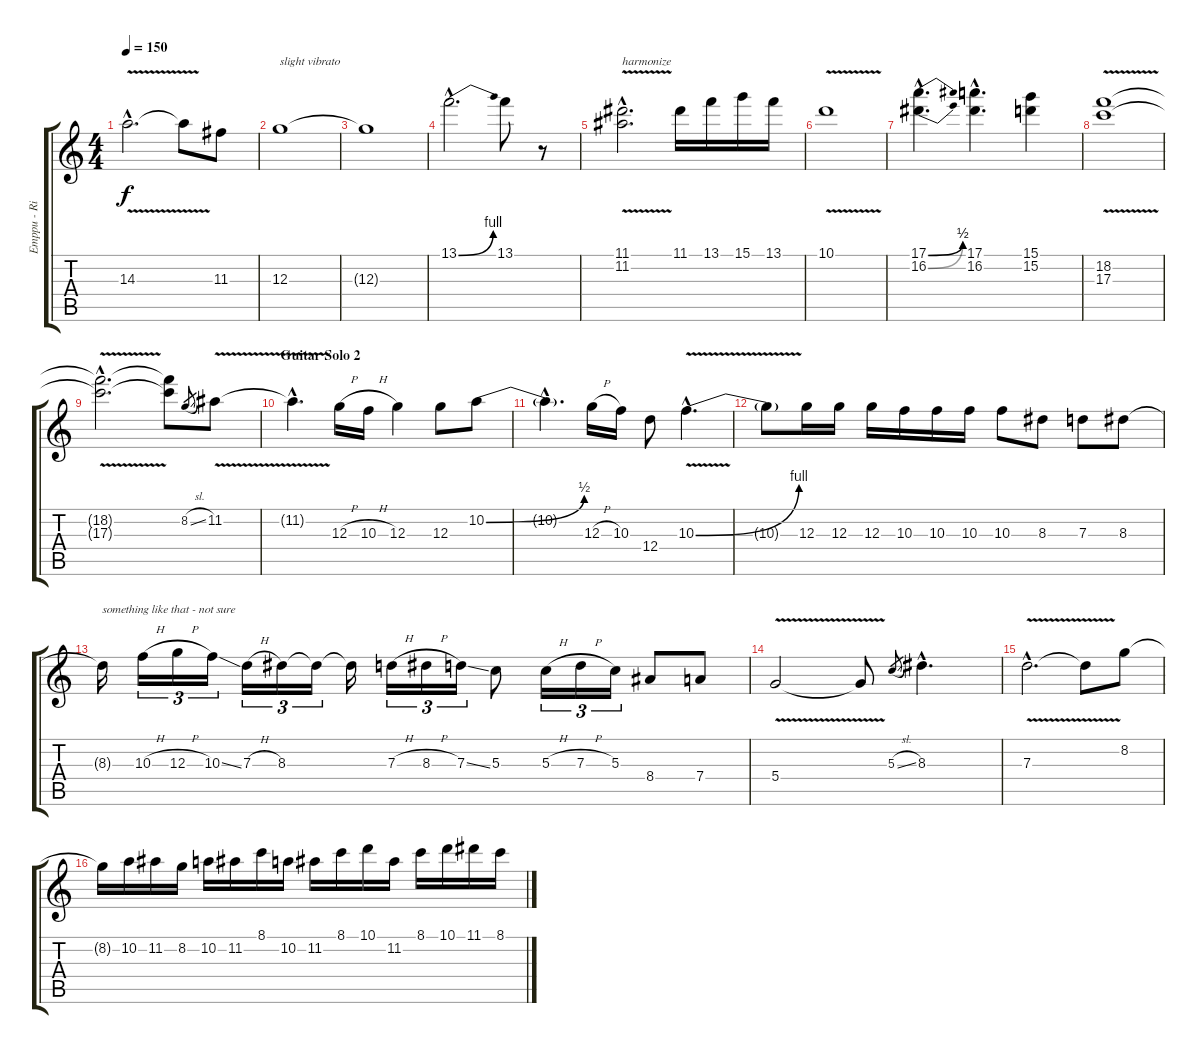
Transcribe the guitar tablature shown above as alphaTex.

\track ("Emppu - Right Channel" "Emppu - Ri") {instrument distortionguitar}
\staff {score tabs}
\tuning (E4 B3 G3 D3 A2 E2) {hide}
\ts (4 4)
\tempo 150
\clef g2
\ks c
14.3{v hac}.2{d dy f} 14.3{t}.8 11.3.8 |
12.3.1{txt "slight vibrato"} |
12.3{t}.1 |
13.1{be (bend 0 0 60 4) hac}.2{d} 13.1.8 r.8 |
(11.1{v hac} 11.2{v hac}).2{d txt "harmonize"} 11.1.16 13.1.16 15.1.16 13.1.16 |
10.1{v}.1 |
(17.1{be (bend 0 0 60 2) hac} 16.2{be (bend 0 0 60 2) hac}).4{d} (17.1{hac} 16.2{hac}).4{d} (15.1 15.2).4 |
(18.2{v} 17.3{v}).1 |
(18.2{hac t} 17.3{hac t}).2{d} (18.2{t} 17.3{t}).8 8.2{sl}.8{gr} 11.2{v}.8 |
\section ("" "Guitar Solo 2")
11.2{v hac t}.4{d} 12.3{h}.16 10.3{h}.16 12.3.4 12.3.8 10.2{be (bend 0 0 60 2)}.8 |
10.2{hac t}.4{d} 12.3{h}.16 10.3.16 12.4.8 10.3{be (bend 0 0 60 4) v hac}.4{d} |
10.3{t}.8 12.3.16 12.3.16 12.3.16 10.3.16 10.3.16 10.3.16 10.3.8 8.3.8 7.3.8 8.3.8 |
8.3{t}.16{txt "something like that - not sure"} 10.3{h}.16{tu (3 2)} 12.3{h}.16{tu (3 2)} 10.3{ss}.16{tu (3 2)} 7.3{h}.16{tu (3 2)} 8.3.16{tu (3 2)} 8.3{t}.16{tu (3 2)} 8.3{t}.16 7.3{h}.16{tu (3 2)} 8.3{h}.16{tu (3 2)} 7.3{ss}.16{tu (3 2)} 5.3.8 5.3{h}.16{tu (3 2)} 7.3{h}.16{tu (3 2)} 5.3.16{tu (3 2)} 8.4.8 7.4.8 |
5.4{v}.2 5.4{t}.8 5.3{sl}.8{gr} 8.3{hac}.4{d} |
7.3{v hac}.2{d} 7.3{t}.8 8.2.8 |
8.2{t}.16 10.2.16 11.2.16 8.2.16 10.2.16 11.2.16 8.1.16 10.2.16 11.2.16 8.1.16 10.1.16 11.2.16 8.1.16 10.1.16 11.1.16 8.1.16
